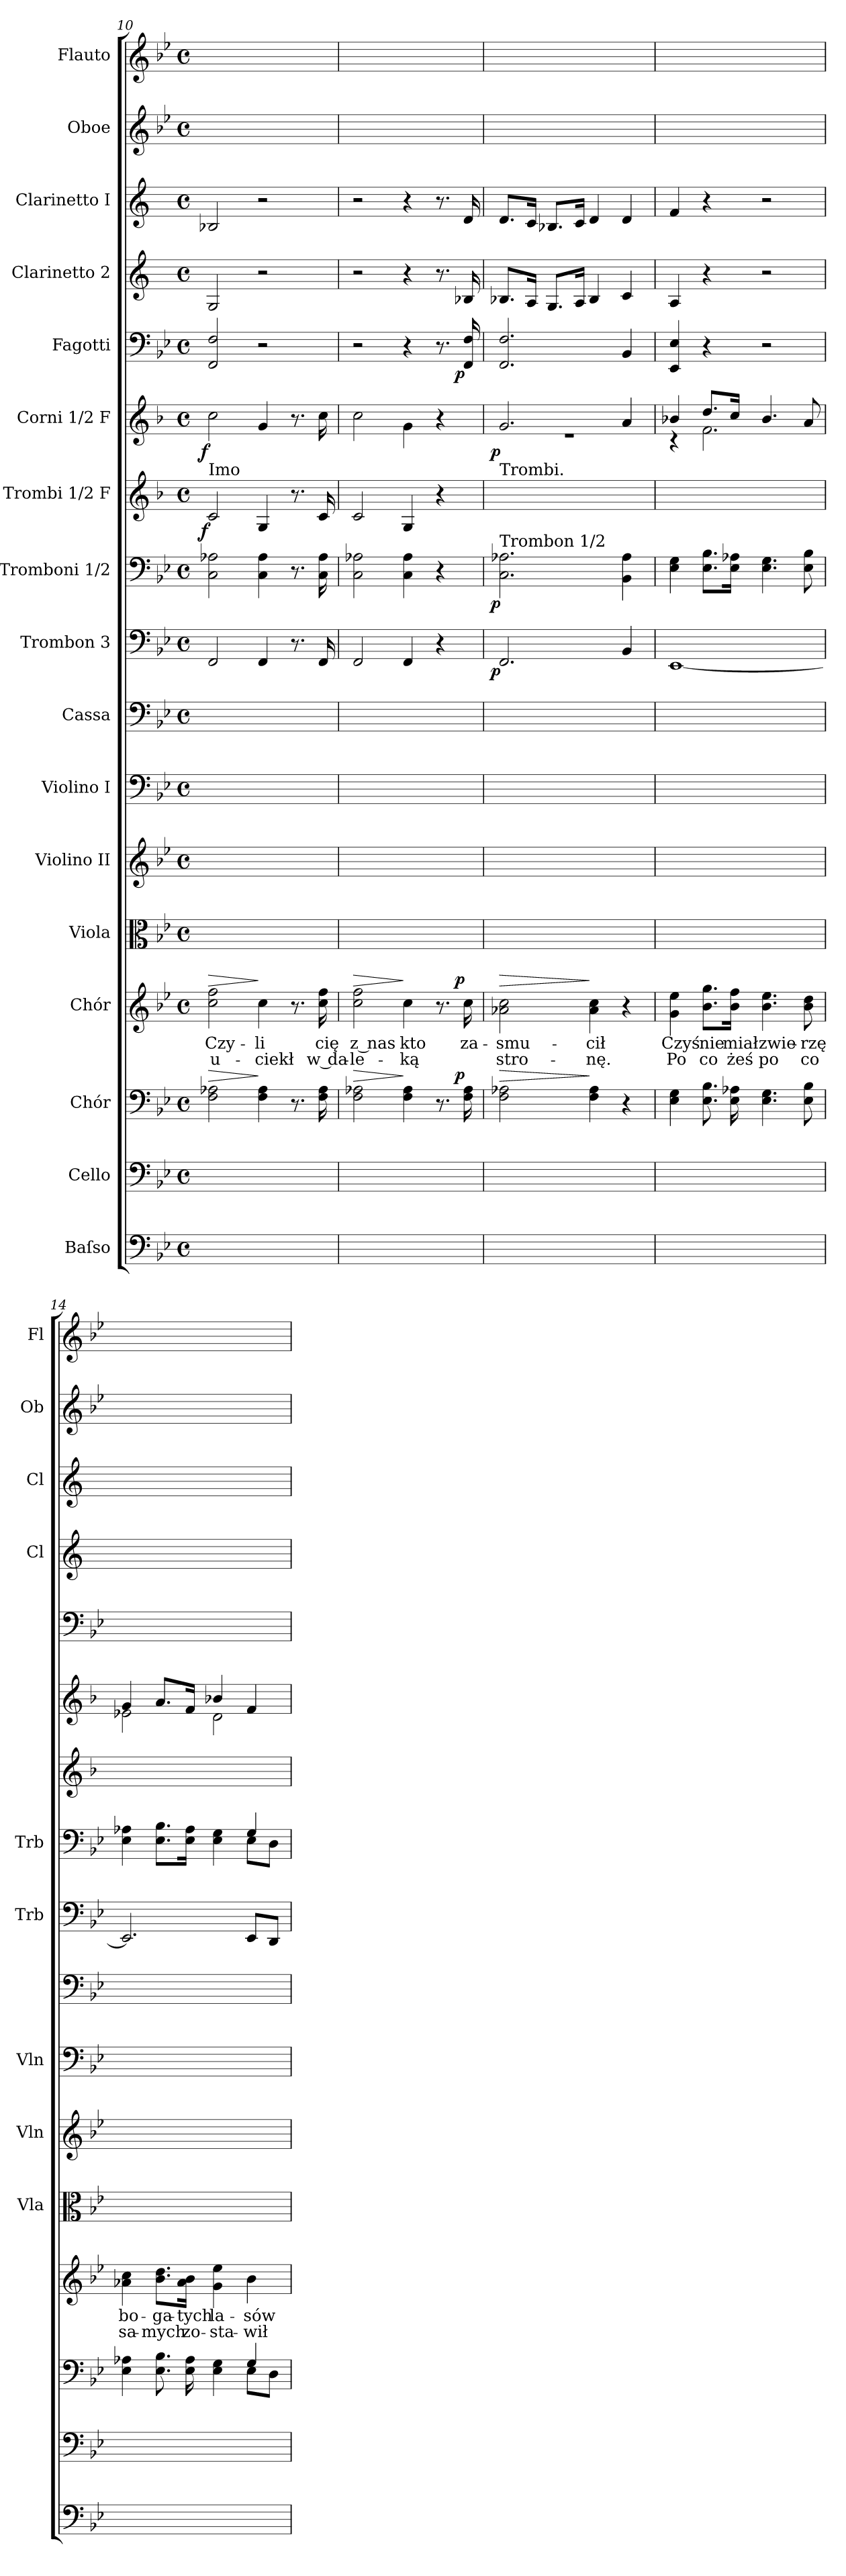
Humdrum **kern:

**kern	**kern	**kern	**dynam	**kern	**text	**text	**dynam	**kern	**kern	**kern	**kern	**kern	**dynam	**kern	**dynam	**kern	**dynam	**kern	**dynam	**kern	**dynam	**kern	**dynam	**kern	**dynam	**kern	**kern
*part17	*part16	*part15	*part15	*part14	*part14	*part14	*part14	*part13	*part12	*part11	*part10	*part9	*part9	*part8	*part8	*part7	*part7	*part6	*part6	*part5	*part5	*part4	*part4	*part3	*part3	*part2	*part1
*staff17	*staff16	*staff15	*staff15	*staff14	*staff14	*staff14	*staff14	*staff13	*staff12	*staff11	*staff10	*staff9	*staff9	*staff8	*staff8	*staff7	*staff7	*staff6	*staff6	*staff5	*staff5	*staff4	*staff4	*staff3	*staff3	*staff2	*staff1
*I"Baſso	*I"Cello	*I"Chór	*	*I"Chór	*	*	*	*I"Viola	*I"Violino II	*I"Violino I	*I"Cassa	*I"Trombon 3	*	*I"Tromboni 1/2	*	*I"Trombi 1/2 F	*	*I"Corni 1/2 F	*	*I"Fagotti	*	*I"Clarinetto 2	*	*I"Clarinetto I	*	*I"Oboe	*I"Flauto
*	*	*	*	*	*	*	*	*I'Vla	*I'Vln	*I'Vln	*	*I'Trb	*	*I'Trb	*	*	*	*	*	*	*	*I'Cl	*	*I'Cl	*	*I'Ob	*I'Fl
*clefF4	*clefF4	*clefF4	*	*clefG2	*	*	*	*clefC3	*clefG2	*clefF4	*clefF4	*clefF4	*	*clefF4	*	*clefG2	*	*clefG2	*	*clefF4	*	*clefG2	*	*clefG2	*	*clefG2	*clefG2
*	*	*	*	*	*	*	*	*	*	*	*	*	*	*	*	*ITrd-3c-5	*	*ITrd4c7	*	*	*	*ITrd1c2	*	*ITrd1c2	*	*	*
*k[b-e-]	*k[b-e-]	*k[b-e-]	*	*k[b-e-]	*	*	*	*k[b-e-]	*k[b-e-]	*k[b-e-]	*k[b-e-]	*k[b-e-]	*	*k[b-e-]	*	*k[b-e-]	*	*k[b-e-]	*	*k[b-e-]	*	*k[b-e-]	*	*k[b-e-]	*	*k[b-e-]	*k[b-e-]
*g:	*g:	*g:	*	*g:	*	*	*	*g:	*g:	*g:	*g:	*g:	*	*g:	*	*g:	*	*g:	*	*g:	*	*g:	*	*g:	*	*g:	*g:
*M4/4	*M4/4	*M4/4	*	*M4/4	*	*	*	*M4/4	*M4/4	*M4/4	*M4/4	*M4/4	*	*M4/4	*	*M4/4	*	*M4/4	*	*M4/4	*	*M4/4	*	*M4/4	*	*M4/4	*M4/4
*met(c)	*met(c)	*met(c)	*	*met(c)	*	*	*	*met(c)	*met(c)	*met(c)	*met(c)	*met(c)	*	*met(c)	*	*met(c)	*	*met(c)	*	*met(c)	*	*met(c)	*	*met(c)	*	*met(c)	*met(c)
=10	=10	=10	=10	=10	=10	=10	=10	=10	=10	=10	=10	=10	=10	=10	=10	=10	=10	=10	=10	=10	=10	=10	=10	=10	=10	=10	=10
!	!	!	!	!	!	!	!	!	!	!	!	!	!	!	!	!LO:TX:a:t=Imo	!	!	!	!	!	!	!	!	!	!	!
!	!	!	!LO:HP:a	!	!	!	!LO:HP:a	!	!	!	!	!	!	!	!	!	!	!	!	!	!	!	!	!	!	!	!
!	!	!	!LO:DY:n=1:a:rj	!	!	!	!LO:DY:n=1:a:rj	!	!	!	!	!	!LO:DY:b:rj	!	!LO:DY:b:rj	!	!LO:DY:b:rj	!	!LO:DY:b:rj	!	!	!	!	!	!	!	!
1ryy	1ryy	2F\ 2A-X\	> fo	2cc\ 2ff\	Czy-	u-	> fo	1ryy	1ryy	1ryy	1ryy	2FF/	fo	2C\ 2A-X\	fo	2f/	f	2f\	f	2FF/ 2F/	.	2F/	.	2A-X/	.	1ryy	1ryy
.	.	4F\ 4A-\	]	4cc\	-li	-ciekł	]	.	.	.	.	4FF/	.	4C\ 4A-\	.	4c/	.	4c/	.	2r	.	2r	.	2r	.	.	.
.	.	8.r	.	8.r	.	.	.	.	.	.	.	8.r	.	8.r	.	8.r	.	8.r	.	.	.	.	.	.	.	.	.
.	.	16F\ 16A-\	.	16cc\ 16ff\	cię	w da-	.	.	.	.	.	16FF/	.	16C\ 16A-\	.	16f/	.	16f\	.	.	.	.	.	.	.	.	.
=11	=11	=11	=11	=11	=11	=11	=11	=11	=11	=11	=11	=11	=11	=11	=11	=11	=11	=11	=11	=11	=11	=11	=11	=11	=11	=11	=11
!	!	!	!LO:HP:a	!	!	!	!LO:HP:a	!	!	!	!	!	!	!	!	!	!	!	!	!	!	!	!	!	!	!	!
1ryy	1ryy	2F\ 2A-X\	>	2cc\ 2ff\	z nas	-le-	>	1ryy	1ryy	1ryy	1ryy	2FF/	.	2C\ 2A-X\	.	2f/	.	2f\	.	2r	.	2r	.	2r	.	1ryy	1ryy
.	.	4F\ 4A-\	]	4cc\	kto	-ką	]	.	.	.	.	4FF/	.	4C\ 4A-\	.	4c/	.	4c\	.	4r	.	4r	.	4r	.	.	.
.	.	8.r	.	8.r	.	.	.	.	.	.	.	4r	.	4r	.	4r	.	4r	.	8.r	.	8.r	.	8.r	.	.	.
!	!	!	!LO:DY:a:rj	!	!	!	!LO:DY:b:rj	!	!	!	!	!	!	!	!	!	!	!	!	!	!LO:DY:b:rj	!	!LO:DY:b:rj	!	!LO:DY:b:rj	!	!
.	.	16F\ 16A-\	p	16cc\	za-	.	p	.	.	.	.	.	.	.	.	.	.	.	.	16FF/ 16F/	p	16A-X/	fo	16c/	fo	.	.
=12	=12	=12	=12	=12	=12	=12	=12	=12	=12	=12	=12	=12	=12	=12	=12	=12	=12	=12	=12	=12	=12	=12	=12	=12	=12	=12	=12
!	!	!	!	!	!	!	!	!	!	!	!	!	!	!	!	!	!	!LO:TX:a:t=1mo	!	!	!	!	!	!	!	!	!
!	!	!	!	!	!	!	!	!	!	!	!	!	!	!	!	!LO:TX:a:t=Trombi.	!	!	!	!	!	!	!	!	!	!	!
!	!	!	!	!	!	!	!	!	!	!	!	!	!	!LO:TX:a:t=Trombon 1/2	!	!	!	!	!	!	!	!	!	!	!	!	!
!	!	!	!LO:HP:a	!	!	!	!LO:HP:a	!	!	!	!	!	!LO:DY:b:rj	!	!LO:DY:b:rj	!	!	!	!LO:DY:b:rj	!	!	!	!	!	!	!	!
*	*	*	*	*	*	*	*	*	*	*	*	*	*	*	*	*	*	*^	*	*	*	*	*	*	*	*	*
1ryy	1ryy	2F\ 2A-X\	>	2a-X\ 2cc\	-smu-	stro-	>	1ryy	1ryy	1ryy	1ryy	2.FF/	p	2.C\ 2.A-X\	p	1ryy	.	2.c/	1re	p	2.FF/ 2.F/	.	8.A-X/L	.	8.c/L	.	1ryy	1ryy
.	.	.	.	.	.	.	.	.	.	.	.	.	.	.	.	.	.	.	.	.	.	.	16G/Jk	.	16B-/Jk	.	.	.
.	.	.	.	.	.	.	.	.	.	.	.	.	.	.	.	.	.	.	.	.	.	.	8.F/L	.	8.A-X/L	.	.	.
.	.	.	.	.	.	.	.	.	.	.	.	.	.	.	.	.	.	.	.	.	.	.	16G/Jk	.	16B-/Jk	.	.	.
.	.	4F\ 4A-\	]	4a-\ 4cc\	-cił	-nę.	]	.	.	.	.	.	.	.	.	.	.	.	.	.	.	.	4A-/	.	4c/	.	.	.
.	.	4r	.	4r	.	.	.	.	.	.	.	4BB-/	.	4BB-\ 4A-\	.	.	.	4d/	.	.	4BB-/	.	4B-/	.	4c/	.	.	.
=13	=13	=13	=13	=13	=13	=13	=13	=13	=13	=13	=13	=13	=13	=13	=13	=13	=13	=13	=13	=13	=13	=13	=13	=13	=13	=13	=13	=13
!	!	!	!LO:DY:b:rj	!	!	!	!LO:DY:b:rj	!	!	!	!	!	!	!	!	!	!	!	!	!	!	!	!	!	!	!	!	!
1ryy	1ryy	4E-\ 4G\	fo	4g\ 4ee-\	Czyś	Po	fo	1ryy	1ryy	1ryy	1ryy	[1EE-	.	4E-\ 4G\	.	1ryy	.	4e-X/	4rc	.	4EE-/ 4E-/	.	4G/	.	4e-/	.	1ryy	1ryy
.	.	8.E-\ 8.B-\	.	8.b-\ 8.gg\L	nie	co	.	.	.	.	.	.	.	8.E-\ 8.B-\L	.	.	.	8.g/L	2.B-\	.	4r	.	4r	.	4r	.	.	.
.	.	16E-\ 16A-X\	.	16b-\ 16ff\Jk	miał	żeś	.	.	.	.	.	.	.	16E-\ 16A-X\Jk	.	.	.	16f/Jk	.	.	.	.	.	.	.	.	.	.
.	.	4.E-\ 4.G\	.	4.b-\ 4.ee-\	zwie-	po	.	.	.	.	.	.	.	4.E-\ 4.G\	.	.	.	4.e-/	.	.	2r	.	2r	.	2r	.	.	.
.	.	8E-\ 8B-\	.	8b-\ 8dd\	-rzę	co	.	.	.	.	.	.	.	8E-\ 8B-\	.	.	.	8d/	.	.	.	.	.	.	.	.	.	.
=14	=14	=14	=14	=14	=14	=14	=14	=14	=14	=14	=14	=14	=14	=14	=14	=14	=14	=14	=14	=14	=14	=14	=14	=14	=14	=14	=14	=14
*	*	*^	*	*	*	*	*	*	*	*	*	*	*	*^	*	*	*	*	*	*	*	*	*	*	*	*	*	*
1ryy	1ryy	4E-\ 4A-X\	2ryy	.	4a-X\ 4cc\	bo-	sa-	.	1ryy	1ryy	1ryy	1ryy	2.EE-/]	.	4E-\ 4A-X\	2ryy	.	1ryy	.	4c/	2A-X\	.	1ryy	.	1ryy	.	1ryy	.	1ryy	1ryy
.	.	8.E-\ 8.B-\	.	.	8.b-\ 8.dd\L	-ga-	-mych	.	.	.	.	.	.	.	8.E-\ 8.B-\L	.	.	.	.	8.d/L	.	.	.	.	.	.	.	.	.	.
.	.	16E-\ 16A-\	.	.	16a-\ 16b-\Jk	-tych	zo-	.	.	.	.	.	.	.	16E-\ 16A-\Jk	.	.	.	.	16B-/Jk	.	.	.	.	.	.	.	.	.	.
.	.	4E-\ 4G\	4ryy	.	4g\ 4ee-\	la-	-sta-	.	.	.	.	.	.	.	4E-\ 4G\	4ryy	.	.	.	4e-X/	2G\	.	.	.	.	.	.	.	.	.
.	.	4G/	8E-\L	.	4b-\	-sów	-wił	.	.	.	.	.	8EE-/L	.	4G/	8E-\L	.	.	.	4B-/	.	.	.	.	.	.	.	.	.	.
.	.	.	8D\J	.	.	.	.	.	.	.	.	.	8DD/J	.	.	8D\J	.	.	.	.	.	.	.	.	.	.	.	.	.	.
*	*	*v	*v	*	*	*	*	*	*	*	*	*	*	*	*v	*v	*	*	*	*v	*v	*	*	*	*	*	*	*	*	*
=	=	=	=	=	=	=	=	=	=	=	=	=	=	=	=	=	=	=	=	=	=	=	=	=	=	=	=
*-	*-	*-	*-	*-	*-	*-	*-	*-	*-	*-	*-	*-	*-	*-	*-	*-	*-	*-	*-	*-	*-	*-	*-	*-	*-	*-	*-
